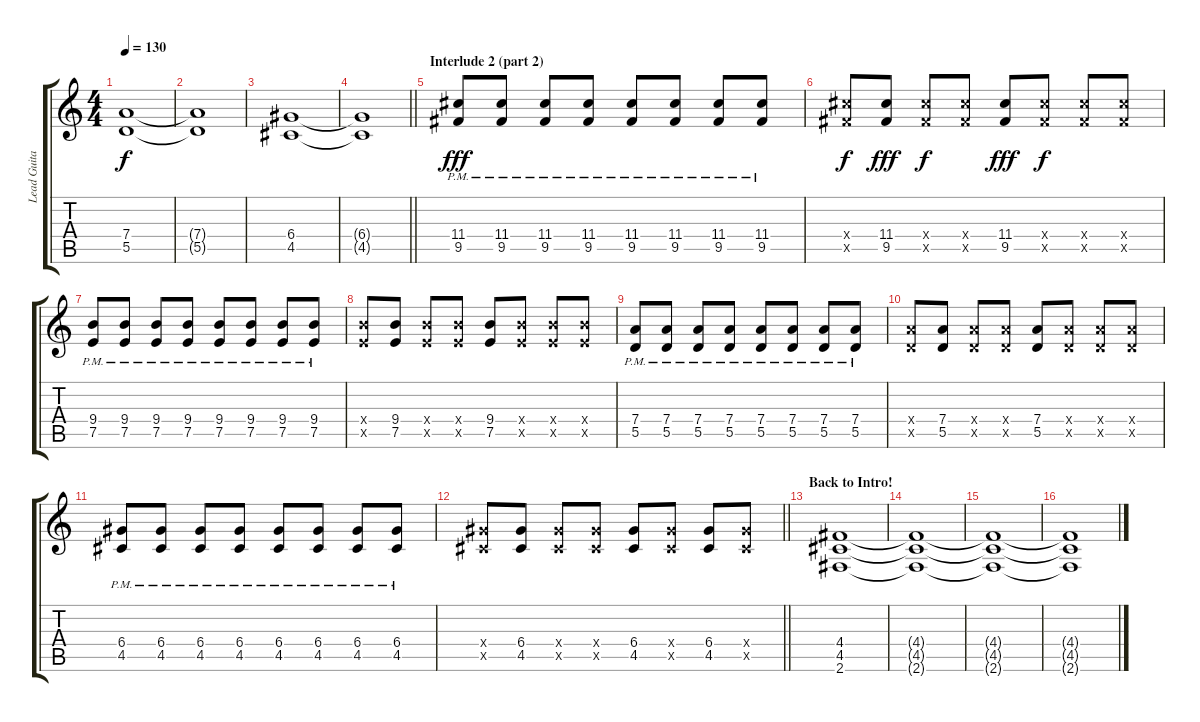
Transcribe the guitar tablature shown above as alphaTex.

\track ("Lead Guitar" "Lead Guita") {instrument distortionguitar}
\staff {score tabs}
\tuning (E4 B3 G3 D3 A2 E2) {hide}
\ts (4 4)
\tempo 130
\clef g2
\ks c
(7.4 5.5).1{dy f} |
(7.4{t} 5.5{t}).1 |
(6.4 4.5).1 |
\barLineRight lightlight
(6.4{t} 4.5{t}).1 |
\section ("" "Interlude 2 (part 2)")
(11.4{pm} 9.5{pm}).8{dy fff} (11.4{pm} 9.5{pm}).8 (11.4{pm} 9.5{pm}).8 (11.4{pm} 9.5{pm}).8 (11.4{pm} 9.5{pm}).8 (11.4{pm} 9.5{pm}).8 (11.4{pm} 9.5{pm}).8 (11.4{pm} 9.5{pm}).8 |
(11.4{x} 9.5{x}).8{dy f} (11.4 9.5).8{dy fff} (11.4{x} 9.5{x}).8{dy f} (11.4{x} 9.5{x}).8 (11.4 9.5).8{dy fff} (11.4{x} 9.5{x}).8{dy f} (11.4{x} 9.5{x}).8 (11.4{x} 9.5{x}).8 |
(9.4{pm} 7.5{pm}).8 (9.4{pm} 7.5{pm}).8 (9.4{pm} 7.5{pm}).8 (9.4{pm} 7.5{pm}).8 (9.4{pm} 7.5{pm}).8 (9.4{pm} 7.5{pm}).8 (9.4{pm} 7.5{pm}).8 (9.4{pm} 7.5{pm}).8 |
(9.4{x} 7.5{x}).8 (9.4 7.5).8 (9.4{x} 7.5{x}).8 (9.4{x} 7.5{x}).8 (9.4 7.5).8 (9.4{x} 7.5{x}).8 (9.4{x} 7.5{x}).8 (9.4{x} 7.5{x}).8 |
(7.4{pm} 5.5{pm}).8 (7.4{pm} 5.5{pm}).8 (7.4{pm} 5.5{pm}).8 (7.4{pm} 5.5{pm}).8 (7.4{pm} 5.5{pm}).8 (7.4{pm} 5.5{pm}).8 (7.4{pm} 5.5{pm}).8 (7.4{pm} 5.5{pm}).8 |
(7.4{x} 5.5{x}).8 (7.4 5.5).8 (7.4{x} 5.5{x}).8 (7.4{x} 5.5{x}).8 (7.4 5.5).8 (7.4{x} 5.5{x}).8 (7.4{x} 5.5{x}).8 (7.4{x} 5.5{x}).8 |
(6.4{pm} 4.5{pm}).8 (6.4{pm} 4.5{pm}).8 (6.4{pm} 4.5{pm}).8 (6.4{pm} 4.5{pm}).8 (6.4{pm} 4.5{pm}).8 (6.4{pm} 4.5{pm}).8 (6.4{pm} 4.5{pm}).8 (6.4{pm} 4.5{pm}).8 |
\barLineRight lightlight
(6.4{x} 4.5{x}).8 (6.4 4.5).8 (6.4{x} 4.5{x}).8 (6.4{x} 4.5{x}).8 (6.4 4.5).8 (6.4{x} 4.5{x}).8 (6.4 4.5).8 (6.4{x} 4.5{x}).8 |
\section ("" "Back to Intro!")
(4.4 4.5 2.6).1{volume 5} |
(4.4{t} 4.5{t} 2.6{t}).1 |
(4.4{t} 4.5{t} 2.6{t}).1 |
(4.4{t} 4.5{t} 2.6{t}).1
